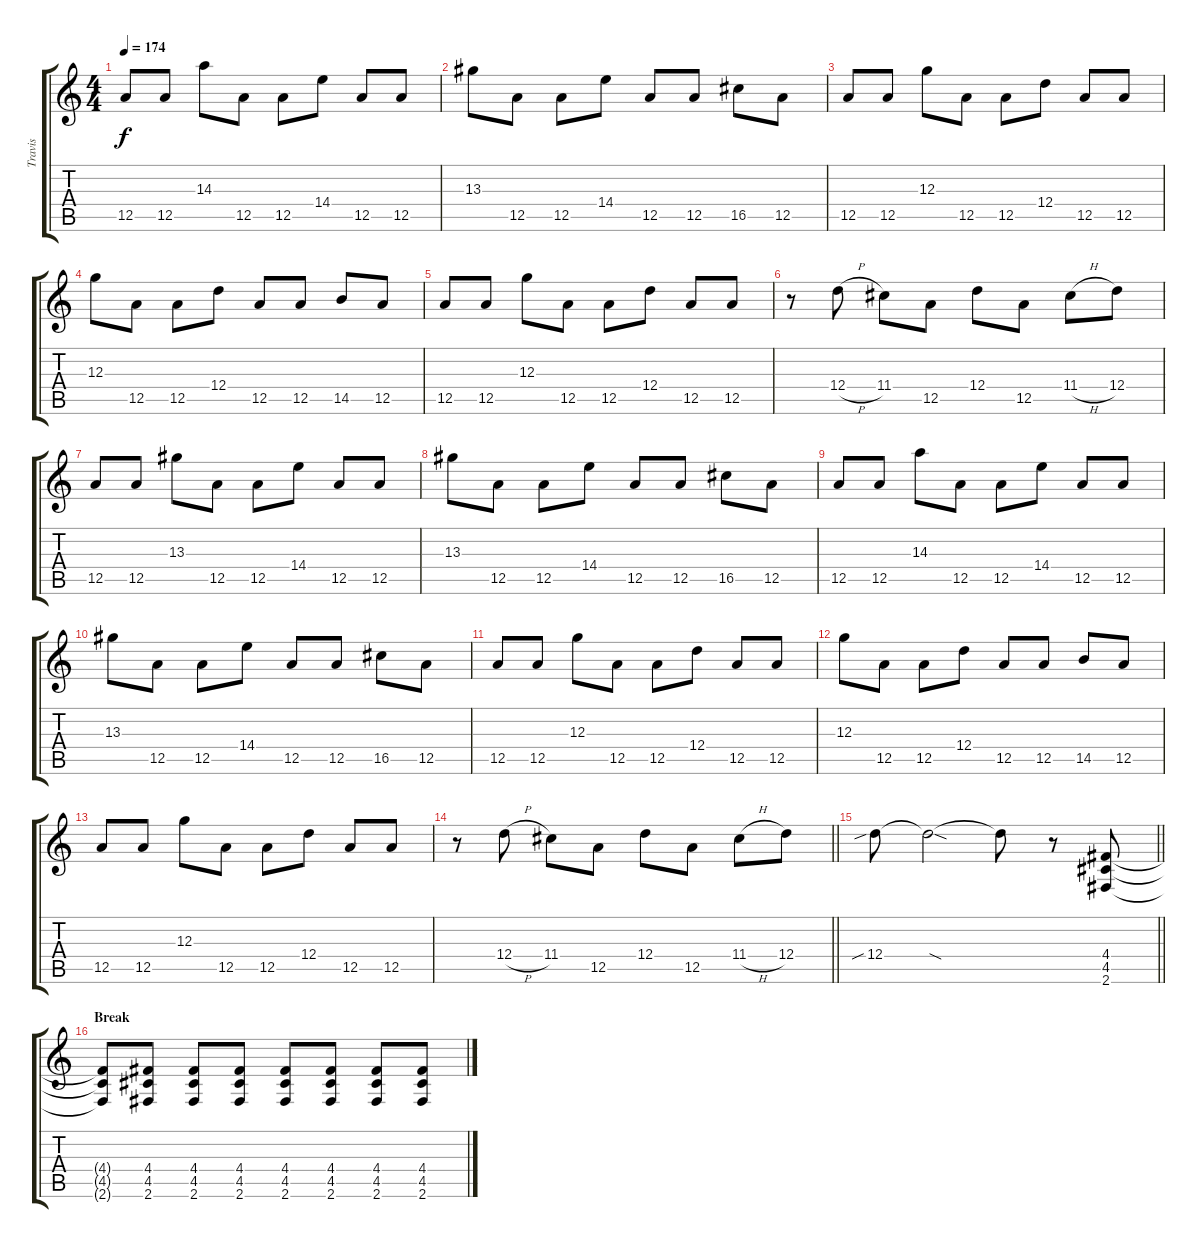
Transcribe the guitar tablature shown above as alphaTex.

\track ("Travis" "Travis") {instrument distortionguitar}
\staff {score tabs}
\tuning (E4 B3 G3 D3 A2 E2) {hide}
\ts (4 4)
\tempo 174
\clef g2
\ks c
12.5.8{dy f} 12.5.8 14.3.8 12.5.8 12.5.8 14.4.8 12.5.8 12.5.8 |
13.3.8 12.5.8 12.5.8 14.4.8 12.5.8 12.5.8 16.5.8 12.5.8 |
12.5.8 12.5.8 12.3.8 12.5.8 12.5.8 12.4.8 12.5.8 12.5.8 |
12.3.8 12.5.8 12.5.8 12.4.8 12.5.8 12.5.8 14.5.8 12.5.8 |
12.5.8 12.5.8 12.3.8 12.5.8 12.5.8 12.4.8 12.5.8 12.5.8 |
r.8 12.4{h}.8 11.4.8 12.5.8 12.4.8 12.5.8 11.4{h}.8 12.4.8 |
12.5.8 12.5.8 13.3.8 12.5.8 12.5.8 14.4.8 12.5.8 12.5.8 |
13.3.8 12.5.8 12.5.8 14.4.8 12.5.8 12.5.8 16.5.8 12.5.8 |
12.5.8 12.5.8 14.3.8 12.5.8 12.5.8 14.4.8 12.5.8 12.5.8 |
13.3.8 12.5.8 12.5.8 14.4.8 12.5.8 12.5.8 16.5.8 12.5.8 |
12.5.8 12.5.8 12.3.8 12.5.8 12.5.8 12.4.8 12.5.8 12.5.8 |
12.3.8 12.5.8 12.5.8 12.4.8 12.5.8 12.5.8 14.5.8 12.5.8 |
12.5.8 12.5.8 12.3.8 12.5.8 12.5.8 12.4.8 12.5.8 12.5.8 |
\barLineRight lightlight
r.8 12.4{h}.8 11.4.8 12.5.8 12.4.8 12.5.8 11.4{h}.8 12.4.8 |
\barLineRight lightlight
12.4{sib}.8 12.4{sod t}.2 12.4{t}.8 r.8 (4.4 4.5 2.6).8 |
\section ("" "Break")
(4.4{t} 4.5{t} 2.6{t}).8 (4.4 4.5 2.6).8 (4.4 4.5 2.6).8 (4.4 4.5 2.6).8 (4.4 4.5 2.6).8 (4.4 4.5 2.6).8 (4.4 4.5 2.6).8 (4.4 4.5 2.6).8
